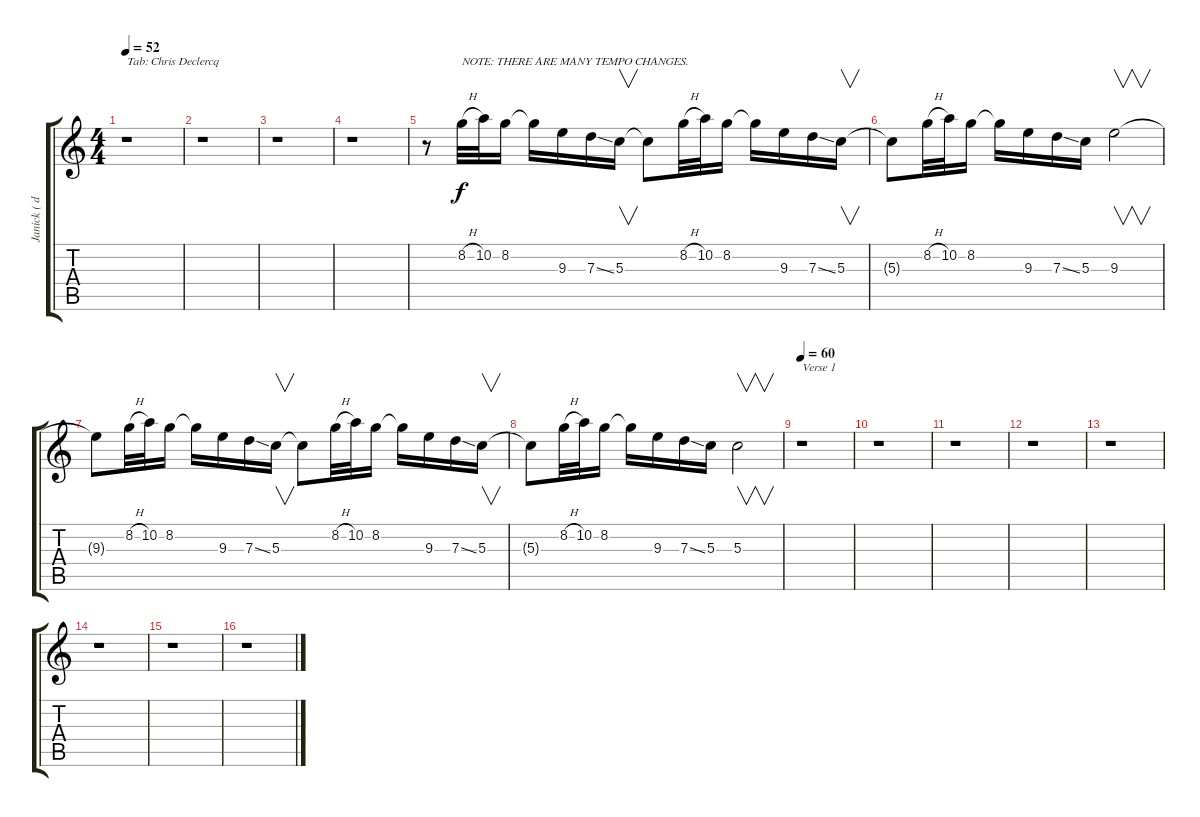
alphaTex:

\track ("Janick ( distortion )" "Janick ( d") {instrument distortionguitar}
\staff {score tabs}
\tuning (E4 B3 G3 D3 A2 E2) {hide}
\ts (4 4)
\tempo 52
\clef g2
\ks c
r.1{txt "Tab: Chris Declercq" dy f instrument distortionguitar} |
r.1 |
r.1 |
r.1 |
r.8{volume 15} 8.2{h}.32{txt "NOTE: THERE ARE MANY TEMPO CHANGES."} 10.2.32 8.2.16 8.2{t}.16 9.3.16 7.3{ss}.16 5.3.16{v} 5.3{t}.8 8.2{h}.32 10.2.32 8.2.16 8.2{t}.16 9.3.16 7.3{ss}.16 5.3.16{v} |
5.3{t}.8 8.2{h}.32 10.2.32 8.2.16 8.2{t}.16 9.3.16 7.3{ss}.16 5.3.16 9.3.2{v} |
9.3{t}.8 8.2{h}.32 10.2.32 8.2.16 8.2{t}.16 9.3.16 7.3{ss}.16 5.3.16{v} 5.3{t}.8 8.2{h}.32 10.2.32 8.2.16 8.2{t}.16 9.3.16 7.3{ss}.16 5.3.16{v} |
5.3{t}.8 8.2{h}.32 10.2.32 8.2.16 8.2{t}.16 9.3.16 7.3{ss}.16 5.3.16 5.3.2{v} |
\tempo 60
r.1{txt "Verse 1" volume 14} |
r.1 |
r.1 |
r.1 |
r.1 |
r.1 |
r.1 |
r.1
